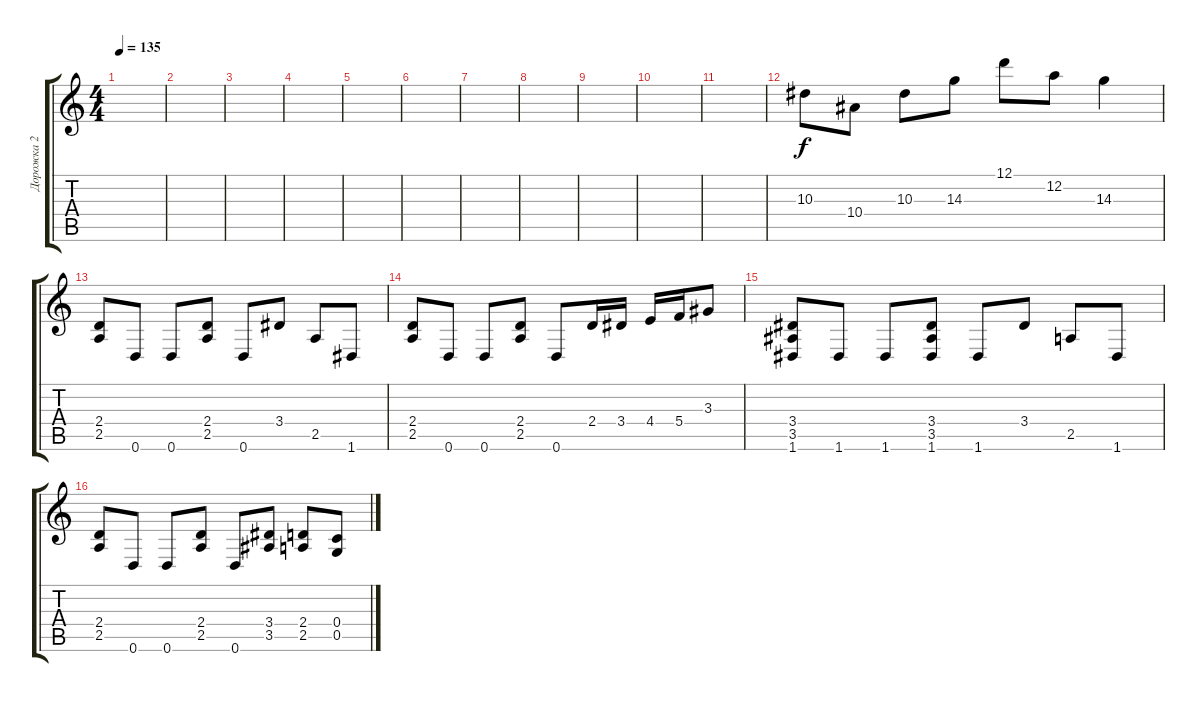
\track ("Дорожка 2" "Дорожка 2") {instrument distortionguitar}
\staff {score tabs}
\tuning (D4 A3 F3 C3 G2 D2) {hide}
\ts (4 4)
\tempo 135
\clef g2
\ks c
|
|
|
|
|
|
|
|
|
|
|
10.3.8 10.4.8 10.3.8 14.3.8 12.1.8 12.2.8 14.3.4 |
(2.4 2.5).8 0.6.8 0.6.8 (2.4 2.5).8 0.6.8 3.4.8 2.5.8 1.6.8 |
(2.4 2.5).8 0.6.8 0.6.8 (2.4 2.5).8 0.6.8 2.4.16 3.4.16 4.4.16 5.4.16 3.3.8 |
(3.4 3.5 1.6).8 1.6.8 1.6.8 (3.4 3.5 1.6).8 1.6.8 3.4.8 2.5.8 1.6.8 |
(2.4 2.5).8 0.6.8 0.6.8 (2.4 2.5).8 0.6.8 (3.4 3.5).8 (2.4 2.5).8 (0.4 0.5).8
